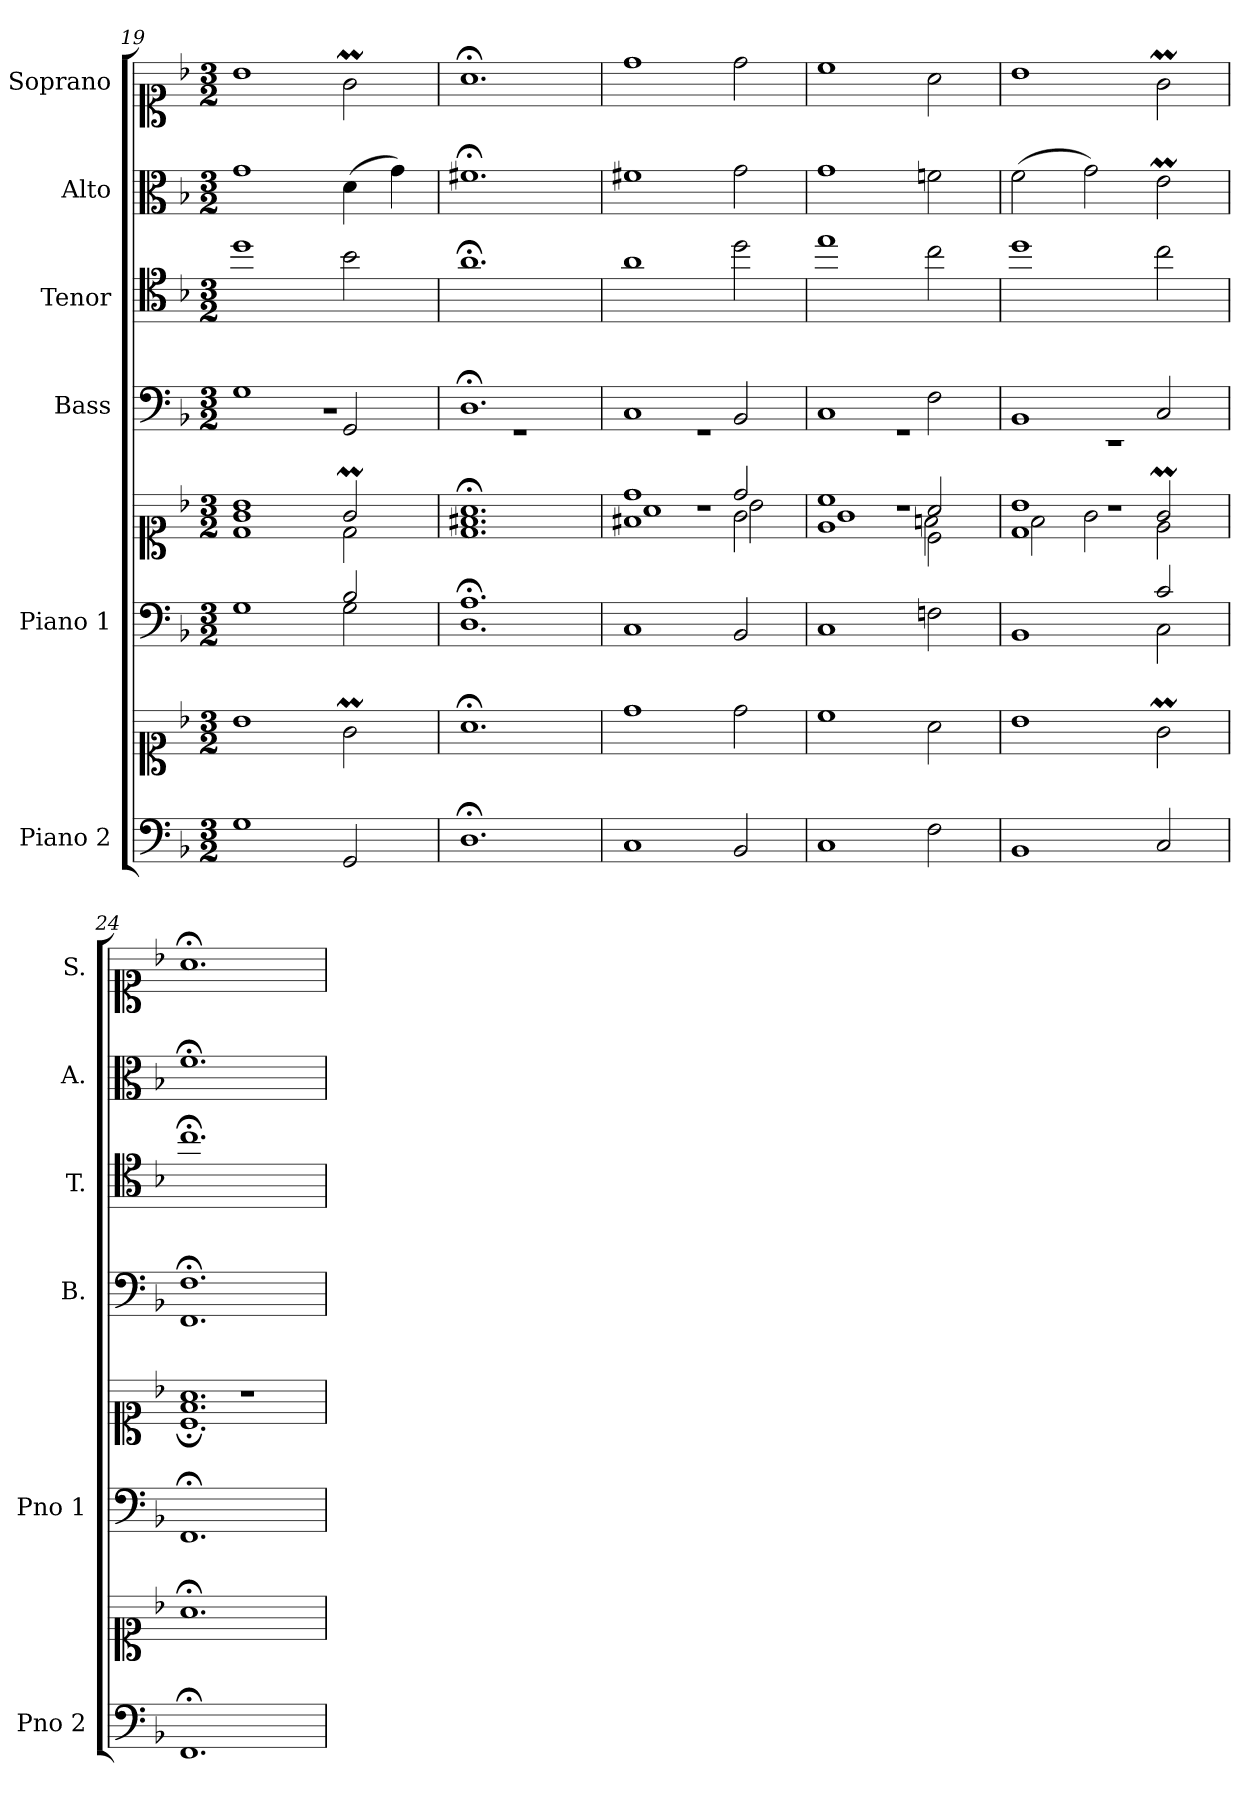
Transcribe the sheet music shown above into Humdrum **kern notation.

**kern	**kern	**kern	**kern	**kern	**kern	**kern	**kern
*part6	*part6	*part5	*part5	*part4	*part3	*part2	*part1
*staff8	*staff7	*staff6	*staff5	*staff4	*staff3	*staff2	*staff1
*I"Piano 2	*	*I"Piano 1	*	*I"Bass	*I"Tenor	*I"Alto	*I"Soprano
*I'Pno 2	*	*I'Pno 1	*	*I'B.	*I'T.	*I'A.	*I'S.
*clefF4	*clefC1	*clefF4	*clefC1	*clefF4	*clefC4	*clefC3	*clefC1
*	*	*	*	*	*ITrd7c12	*	*
*k[b-]	*k[b-]	*k[b-]	*k[b-]	*k[b-]	*k[b-]	*k[b-]	*k[b-]
*F:	*F:	*F:	*F:	*F:	*F:	*F:	*F:
*M3/2	*M3/2	*M3/2	*M3/2	*M3/2	*M3/2	*M3/2	*M3/2
=19	=19	=19	=19	=19	=19	=19	=19
*	*	*^	*^	*^	*	*	*
*	*	*	*	*	*^	*	*	*	*	*
!	!	!	!	!	!	!	!	!LO:N:vis=1	!	!	!
1G\	1b-\	1ryy	1G\	1b-/	1d\	1g\	1G\	1.r	1d\	1g\	1b-\
2GG/	2gM\	2B-/	2G\	2gM/	2ryy	2d\	2GG/	.	2B-\	(4d\	2gM\
.	.	.	.	.	.	.	.	.	.	4g\)	.
=20	=20	=20	=20	=20	=20	=20	=20	=20	=20	=20	=20
!	!	!	!	!	!	!	!	!LO:N:vis=1	!	!	!
1.D;/	1.a;<\	1.A;/	1.D\	1.a;</	1.f#X\	1.d\	1.D;</	1.r	1.A;<\	1.f#X;<\	1.a;<\
=21	=21	=21	=21	=21	=21	=21	=21	=21	=21	=21	=21
*	*	*	*	*	*	*^	*	*	*	*	*
!	!	!	!	!	!	!	!LO:N:vis=1	!	!LO:N:vis=1	!	!	!
*	*	*v	*v	*	*	*	*	*	*	*	*	*
1C/	1dd\	1C/	1dd/	1f#X\	1a\	1.r	1C/	1.r	1A\	1f#X\	1dd\
2BB-/	2dd\	2BB-/	2dd/	2g\	2b-\	.	2BB-/	.	2d\	2g\	2dd\
=22	=22	=22	=22	=22	=22	=22	=22	=22	=22	=22	=22
!	!	!	!	!	!	!LO:N:vis=1	!	!LO:N:vis=1	!	!	!
1C/	1cc\	1C/	1cc/	1e\	1g\	1.r	1C/	1.r	1e\	1g\	1cc\
2F\	2a\	2Fn\	2a/	2c\	2fn\	.	2F\	.	2c\	2fn\	2a\
=23	=23	=23	=23	=23	=23	=23	=23	=23	=23	=23	=23
*	*	*^	*	*	*	*	*	*	*	*	*
!	!	!	!	!	!	!	!LO:N:vis=1	!	!LO:N:vis=1	!	!	!
1BB-/	1b-\	1ryy	1BB-/	1b-/	1d\	2f\	1.r	1BB-/	1.r	1d\	(2f\	1b-\
.	.	.	.	.	.	2g\	.	.	.	.	2g\)	.
2C/	2gM\	2c/	2C\	2gM/	2ryy	2e\	.	2C/	.	2c\	2em\	2gM\
=24	=24	=24	=24	=24	=24	=24	=24	=24	=24	=24	=24	=24
!	!	!	!	!	!	!	!LO:N:vis=1	!	!	!	!	!
*	*	*v	*v	*	*	*	*	*	*	*	*	*
1.FF;/	1.a;<\	1.FF;/	1.a/	1.c;\	1.f\	1.r	1.F;</	1.FF\	1.c;<\	1.f;<\	1.a;<\
*	*	*	*v	*v	*v	*v	*	*	*	*	*
*	*	*	*	*v	*v	*	*	*
=	=	=	=	=	=	=	=
*-	*-	*-	*-	*-	*-	*-	*-
